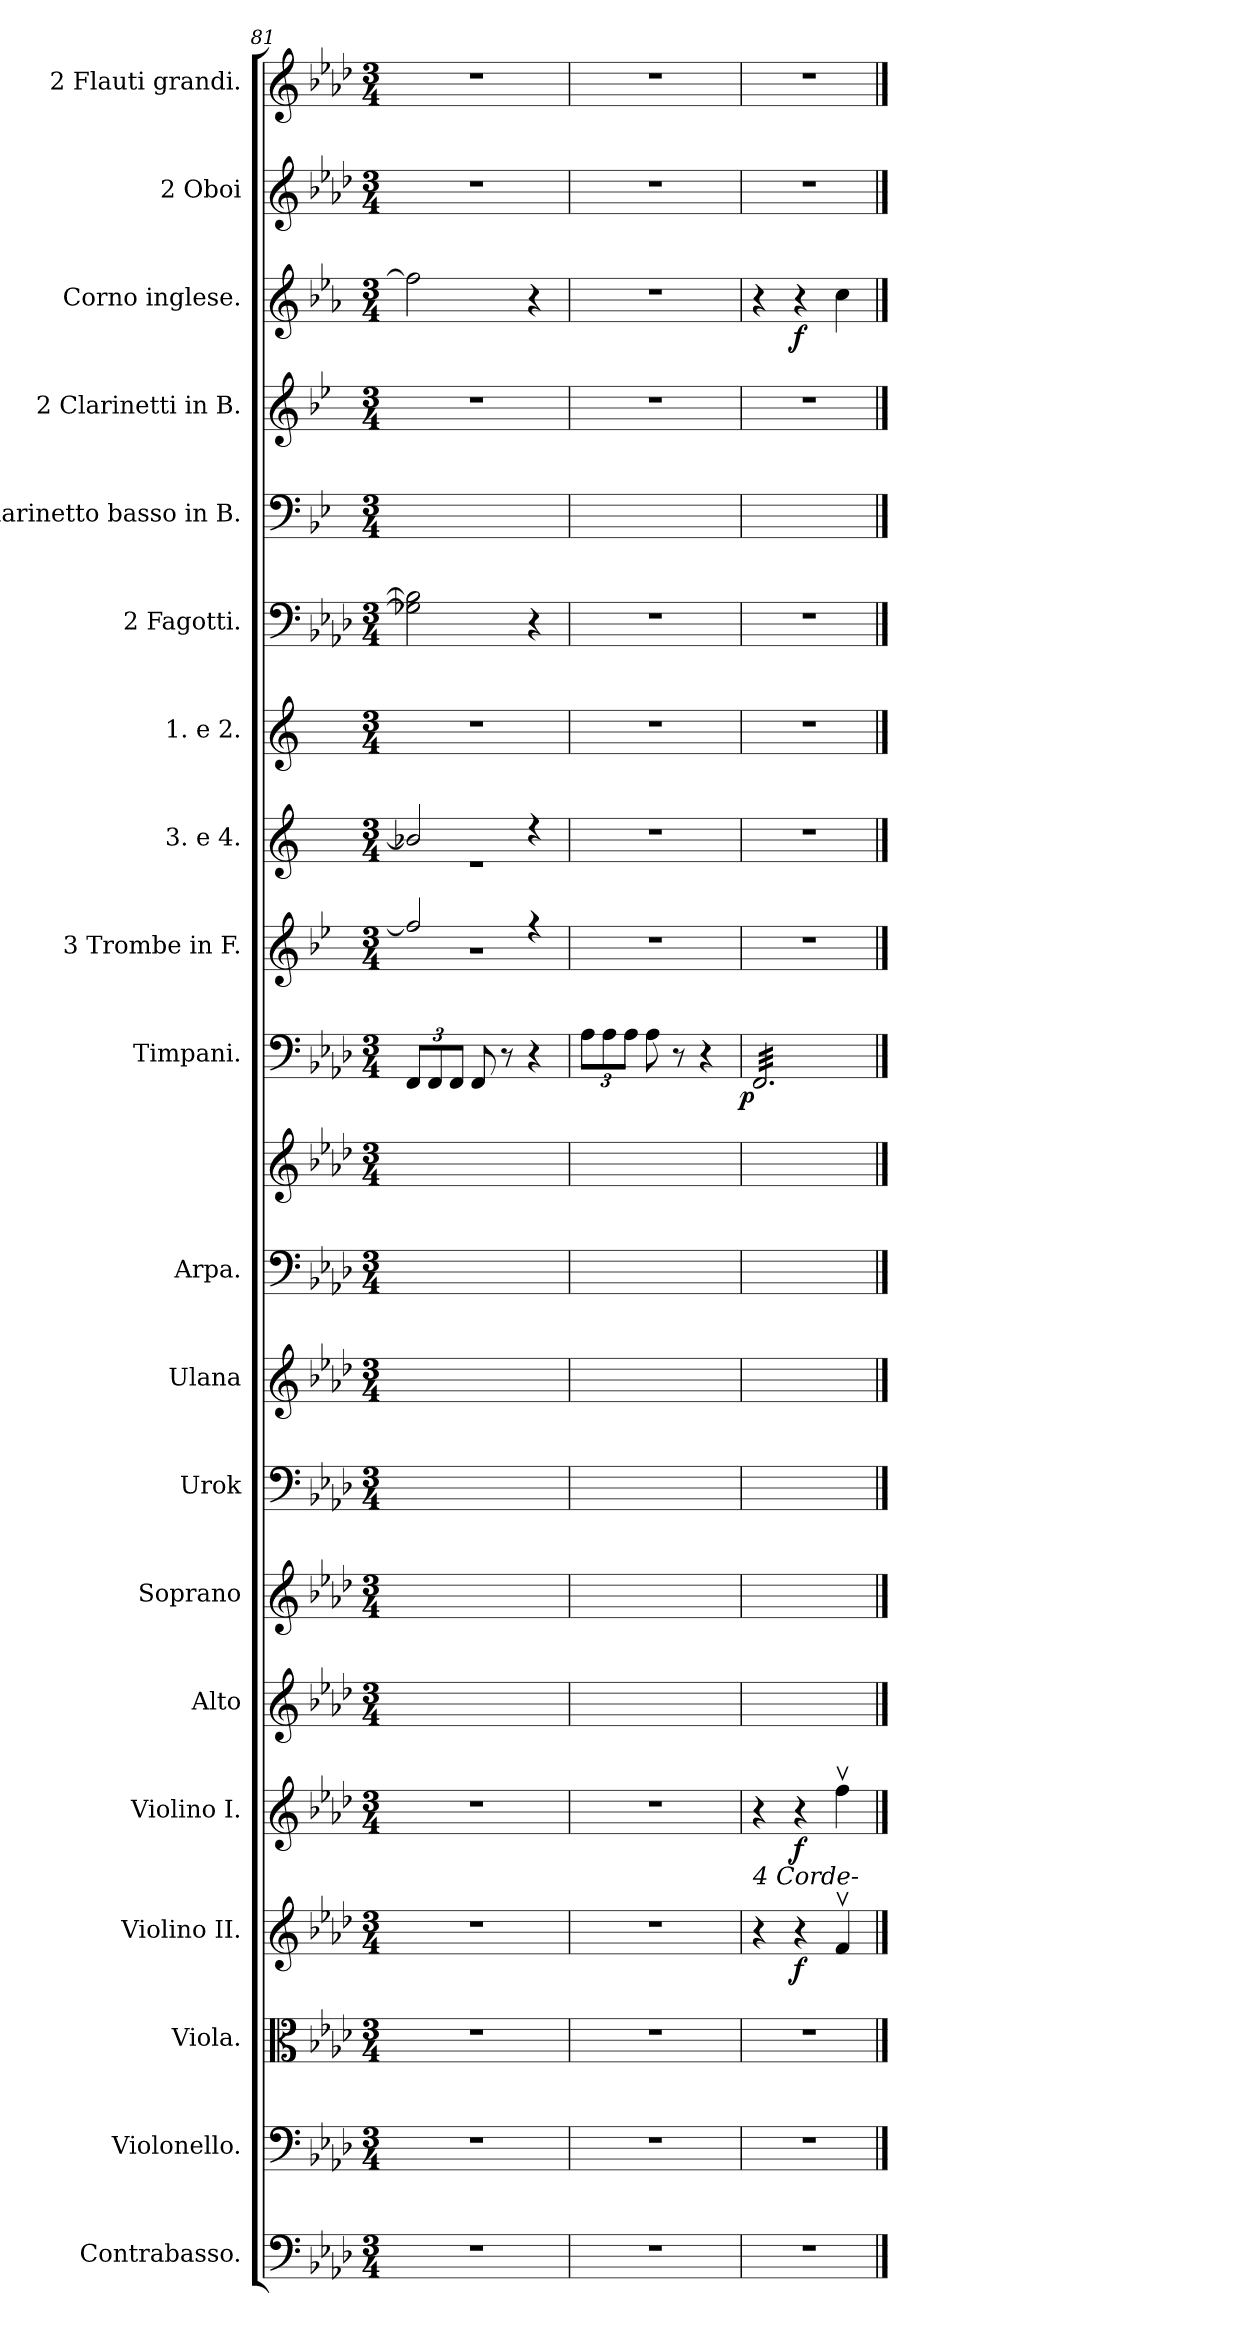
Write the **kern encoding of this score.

**kern	**kern	**kern	**kern	**dynam	**kern	**dynam	**kern	**kern	**kern	**kern	**kern	**kern	**kern	**dynam	**kern	**kern	**kern	**kern	**kern	**kern	**kern	**dynam	**kern	**kern
*part20	*part19	*part18	*part17	*part17	*part16	*part16	*part15	*part14	*part13	*part12	*part11	*part11	*part10	*part10	*part9	*part8	*part7	*part6	*part5	*part4	*part3	*part3	*part2	*part1
*staff21	*staff20	*staff19	*staff18	*staff18	*staff17	*staff17	*staff16	*staff15	*staff14	*staff13	*staff12	*staff11	*staff10	*staff10	*staff9	*staff8	*staff7	*staff6	*staff5	*staff4	*staff3	*staff3	*staff2	*staff1
*I"Contrabasso.	*I"Violonello.	*I"Viola.	*I"Violino II.	*	*I"Violino I.	*	*I"Alto	*I"Soprano	*I"Urok	*I"Ulana	*I"Arpa.	*	*I"Timpani.	*	*I"3 Trombe in F.	*I"3. e 4.	*I"1. e 2.	*I"2 Fagotti.	*I"Clarinetto basso in B.	*I"2 Clarinetti in B.	*I"Corno inglese.	*	*I"2 Oboi	*I"2 Flauti grandi.
*I'C.B.	*	*I'Vla	*I'Viol. II.	*	*I'Viol. I.	*	*I'Alt.	*I'Sopr.	*	*I'Ulana.	*	*	*I'Timp.	*	*I'Tr.	*	*	*I'Fag.	*I'Clar. basso	*I'Cl. B.	*I'Corno ingl.	*	*I'Ob.	*
*clefF4	*clefF4	*clefC3	*clefG2	*	*clefG2	*	*clefG2	*clefG2	*clefF4	*clefG2	*clefF4	*clefG2	*clefF4	*	*clefG2	*clefG2	*clefG2	*clefF4	*clefF4	*clefG2	*clefG2	*	*clefG2	*clefG2
*	*	*	*	*	*	*	*	*	*	*	*	*	*	*	*ITrd1c2	*ITrd4c7	*ITrd4c7	*	*ITrd1c2	*ITrd1c2	*ITrd4c7	*	*	*
*k[b-e-a-d-]	*k[b-e-a-d-]	*k[b-e-a-d-]	*k[b-e-a-d-]	*	*k[b-e-a-d-]	*	*k[b-e-a-d-]	*k[b-e-a-d-]	*k[b-e-a-d-]	*k[b-e-a-d-]	*k[b-e-a-d-]	*k[b-e-a-d-]	*k[b-e-a-d-]	*	*k[b-e-a-d-]	*k[b-]	*k[b-]	*k[b-e-a-d-]	*k[b-e-a-d-]	*k[b-e-a-d-]	*k[b-e-a-d-]	*	*k[b-e-a-d-]	*k[b-e-a-d-]
*M3/4	*M3/4	*M3/4	*M3/4	*	*M3/4	*	*M3/4	*M3/4	*M3/4	*M3/4	*M3/4	*M3/4	*M3/4	*	*M3/4	*M3/4	*M3/4	*M3/4	*M3/4	*M3/4	*M3/4	*	*M3/4	*M3/4
=81	=81	=81	=81	=81	=81	=81	=81	=81	=81	=81	=81	=81	=81	=81	=81	=81	=81	=81	=81	=81	=81	=81	=81	=81
*	*	*	*	*	*	*	*	*	*	*	*	*	*	*	*^	*^	*	*	*	*	*	*	*	*
2.r	2.r	2.r	2.r	.	2.r	.	2.ryy	2.ryy	2.ryy	2.ryy	2.ryy	2.ryy	12FF/L	.	2ee-/]	2.r	2e-X/]	2.re	2.r	2G-X]\ 2B-]\	2.ryy	2.r	2b-\]	.	2.r	2.r
.	.	.	.	.	.	.	.	.	.	.	.	.	12FF/	.	.	.	.	.	.	.	.	.	.	.	.	.
.	.	.	.	.	.	.	.	.	.	.	.	.	12FF/J	.	.	.	.	.	.	.	.	.	.	.	.	.
.	.	.	.	.	.	.	.	.	.	.	.	.	8FF/	.	.	.	.	.	.	.	.	.	.	.	.	.
.	.	.	.	.	.	.	.	.	.	.	.	.	8r	.	.	.	.	.	.	.	.	.	.	.	.	.
.	.	.	.	.	.	.	.	.	.	.	.	.	4r	.	4rff	.	4rdd	.	.	4r	.	.	4r	.	.	.
*	*	*	*	*	*	*	*	*	*	*	*	*	*	*	*v	*v	*	*	*	*	*	*	*	*	*	*
*	*	*	*	*	*	*	*	*	*	*	*	*	*	*	*	*v	*v	*	*	*	*	*	*	*	*
=82	=82	=82	=82	=82	=82	=82	=82	=82	=82	=82	=82	=82	=82	=82	=82	=82	=82	=82	=82	=82	=82	=82	=82	=82
2.r	2.r	2.r	2.r	.	2.r	.	2.ryy	2.ryy	2.ryy	2.ryy	2.ryy	2.ryy	12A-\L	.	2.r	2.r	2.r	2.r	2.ryy	2.r	2.r	.	2.r	2.r
.	.	.	.	.	.	.	.	.	.	.	.	.	12A-\	.	.	.	.	.	.	.	.	.	.	.
.	.	.	.	.	.	.	.	.	.	.	.	.	12A-\J	.	.	.	.	.	.	.	.	.	.	.
.	.	.	.	.	.	.	.	.	.	.	.	.	8A-\	.	.	.	.	.	.	.	.	.	.	.
.	.	.	.	.	.	.	.	.	.	.	.	.	8r	.	.	.	.	.	.	.	.	.	.	.
.	.	.	.	.	.	.	.	.	.	.	.	.	4r	.	.	.	.	.	.	.	.	.	.	.
=83	=83	=83	=83	=83	=83	=83	=83	=83	=83	=83	=83	=83	=83	=83	=83	=83	=83	=83	=83	=83	=83	=83	=83	=83
!	!	!	!LO:TX:a:i:t=4 Corde-	!	!	!	!	!	!	!	!	!	!	!	!	!	!	!	!	!	!	!	!	!
!	!	!	!	!	!	!	!	!	!	!	!	!	!	!LO:DY:rj	!	!	!	!	!	!	!	!	!	!
*	*	*	*	*	*	*	*	*	*	*	*	*	*tremolo	*	*	*	*	*	*	*	*	*	*	*
2.r	2.r	2.r	4r	.	4r	.	2.ryy	2.ryy	2.ryy	2.ryy	2.ryy	2.ryy	32FF/LLL	p	2.r	2.r	2.r	2.r	2.ryy	2.r	4r	.	2.r	2.r
.	.	.	.	.	.	.	.	.	.	.	.	.	32FF/	.	.	.	.	.	.	.	.	.	.	.
.	.	.	.	.	.	.	.	.	.	.	.	.	32FF/	.	.	.	.	.	.	.	.	.	.	.
.	.	.	.	.	.	.	.	.	.	.	.	.	32FF/	.	.	.	.	.	.	.	.	.	.	.
.	.	.	.	.	.	.	.	.	.	.	.	.	32FF/	.	.	.	.	.	.	.	.	.	.	.
.	.	.	.	.	.	.	.	.	.	.	.	.	32FF/	.	.	.	.	.	.	.	.	.	.	.
.	.	.	.	.	.	.	.	.	.	.	.	.	32FF/	.	.	.	.	.	.	.	.	.	.	.
.	.	.	.	.	.	.	.	.	.	.	.	.	32FF/	.	.	.	.	.	.	.	.	.	.	.
.	.	.	4r	f	4r	f	.	.	.	.	.	.	32FF/	.	.	.	.	.	.	.	4r	f	.	.
.	.	.	.	.	.	.	.	.	.	.	.	.	32FF/	.	.	.	.	.	.	.	.	.	.	.
.	.	.	.	.	.	.	.	.	.	.	.	.	32FF/	.	.	.	.	.	.	.	.	.	.	.
.	.	.	.	.	.	.	.	.	.	.	.	.	32FF/	.	.	.	.	.	.	.	.	.	.	.
.	.	.	.	.	.	.	.	.	.	.	.	.	32FF/	.	.	.	.	.	.	.	.	.	.	.
.	.	.	.	.	.	.	.	.	.	.	.	.	32FF/	.	.	.	.	.	.	.	.	.	.	.
.	.	.	.	.	.	.	.	.	.	.	.	.	32FF/	.	.	.	.	.	.	.	.	.	.	.
.	.	.	.	.	.	.	.	.	.	.	.	.	32FF/	.	.	.	.	.	.	.	.	.	.	.
.	.	.	4fv</	.	4ffv<\	.	.	.	.	.	.	.	32FF/	.	.	.	.	.	.	.	4f\	.	.	.
.	.	.	.	.	.	.	.	.	.	.	.	.	32FF/	.	.	.	.	.	.	.	.	.	.	.
.	.	.	.	.	.	.	.	.	.	.	.	.	32FF/	.	.	.	.	.	.	.	.	.	.	.
.	.	.	.	.	.	.	.	.	.	.	.	.	32FF/	.	.	.	.	.	.	.	.	.	.	.
.	.	.	.	.	.	.	.	.	.	.	.	.	32FF/	.	.	.	.	.	.	.	.	.	.	.
.	.	.	.	.	.	.	.	.	.	.	.	.	32FF/	.	.	.	.	.	.	.	.	.	.	.
.	.	.	.	.	.	.	.	.	.	.	.	.	32FF/	.	.	.	.	.	.	.	.	.	.	.
.	.	.	.	.	.	.	.	.	.	.	.	.	32FF/JJJ	.	.	.	.	.	.	.	.	.	.	.
*	*	*	*	*	*	*	*	*	*	*	*	*	*Xtremolo	*	*	*	*	*	*	*	*	*	*	*
==	==	==	==	==	==	==	==	==	==	==	==	==	==	==	==	==	==	==	==	==	==	==	==	==
*-	*-	*-	*-	*-	*-	*-	*-	*-	*-	*-	*-	*-	*-	*-	*-	*-	*-	*-	*-	*-	*-	*-	*-	*-
